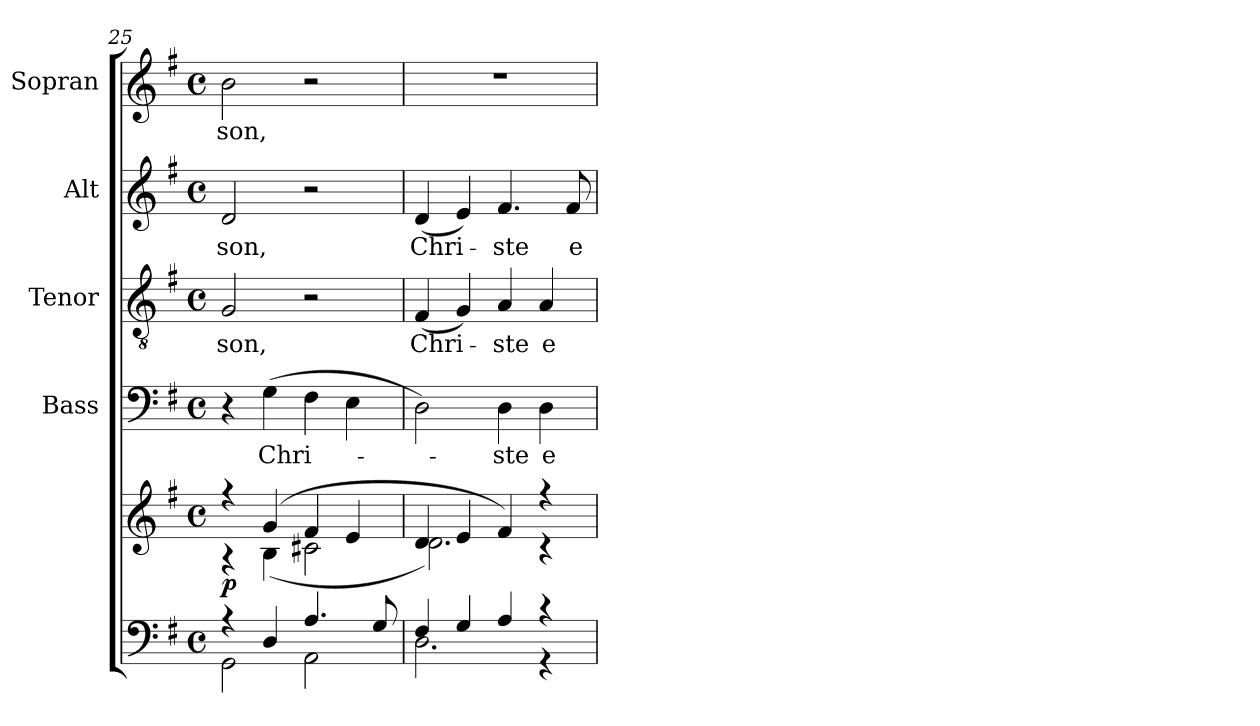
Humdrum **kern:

**kern	**kern	**dynam	**kern	**text	**kern	**text	**kern	**text	**kern	**text
*part5	*part5	*part5	*part4	*part4	*part3	*part3	*part2	*part2	*part1	*part1
*staff6	*staff5	*staff5/6	*staff4	*staff4	*staff3	*staff3	*staff2	*staff2	*staff1	*staff1
*	*	*	*I"Bass	*	*I"Tenor	*	*I"Alt	*	*I"Sopran	*
*	*	*	*I'B.	*	*I'T.	*	*I'A.	*	*I'S.	*
*clefF4	*clefG2	*	*clefF4	*	*clefGv2	*	*clefG2	*	*clefG2	*
*k[f#]	*k[f#]	*	*k[f#]	*	*k[f#]	*	*k[f#]	*	*k[f#]	*
*G:	*G:	*	*G:	*	*G:	*	*G:	*	*G:	*
*M4/4	*M4/4	*	*M4/4	*	*M4/4	*	*M4/4	*	*M4/4	*
*met(c)	*met(c)	*	*met(c)	*	*met(c)	*	*met(c)	*	*met(c)	*
=25	=25	=25	=25	=25	=25	=25	=25	=25	=25	=25
*^	*^	*	*	*	*	*	*	*	*	*
!	!	!	!	!LO:DY:b	!	!	!	!LO:LY:b	!	!LO:LY:b	!	!LO:LY:b
4rG	2GG\	4r	4r	p	4r	.	2G/	-son,	2d/	-son,	2b\	-son,
!	!	!	!	!	!	!LO:LY:b	!	!	!	!	!	!
4D/	.	(4g/	(<4B\	.	(>4G\	Chri-	.	.	.	.	.	.
4.A/	2AA\	4f#/	2c#X\	.	4F#\	.	2r	.	2r	.	2r	.
.	.	4e/	.	.	4E\	.	.	.	.	.	.	.
8G/	.	.	.	.	.	.	.	.	.	.	.	.
=26	=26	=26	=26	=26	=26	=26	=26	=26	=26	=26	=26	=26
!	!	!	!	!	!	!	!	!LO:LY:b	!	!LO:LY:b	!	!
4F#/	2.D\	4d/	2.d\)	.	2D\)	.	(<4F#/	Chri-	(<4d/	Chri-	1r	.
4G/	.	4e/	.	.	.	.	4G/)	.	4e/)	.	.	.
!	!	!	!	!	!	!LO:LY:b	!	!LO:LY:b	!	!LO:LY:b	!	!
4A/	.	4f#/)	.	.	4D\	-ste	4A/	-ste	4.f#/	-ste	.	.
!	!	!	!	!	!	!LO:LY:b	!	!LO:LY:b	!	!	!	!
4r	4r	4r	4r	.	4D\	e-	4A/	e-	.	.	.	.
!	!	!	!	!	!	!	!	!	!	!LO:LY:b	!	!
.	.	.	.	.	.	.	.	.	8f#/	e-	.	.
*v	*v	*	*	*	*	*	*	*	*	*	*	*
*	*v	*v	*	*	*	*	*	*	*	*	*
=	=	=	=	=	=	=	=	=	=	=
*-	*-	*-	*-	*-	*-	*-	*-	*-	*-	*-
